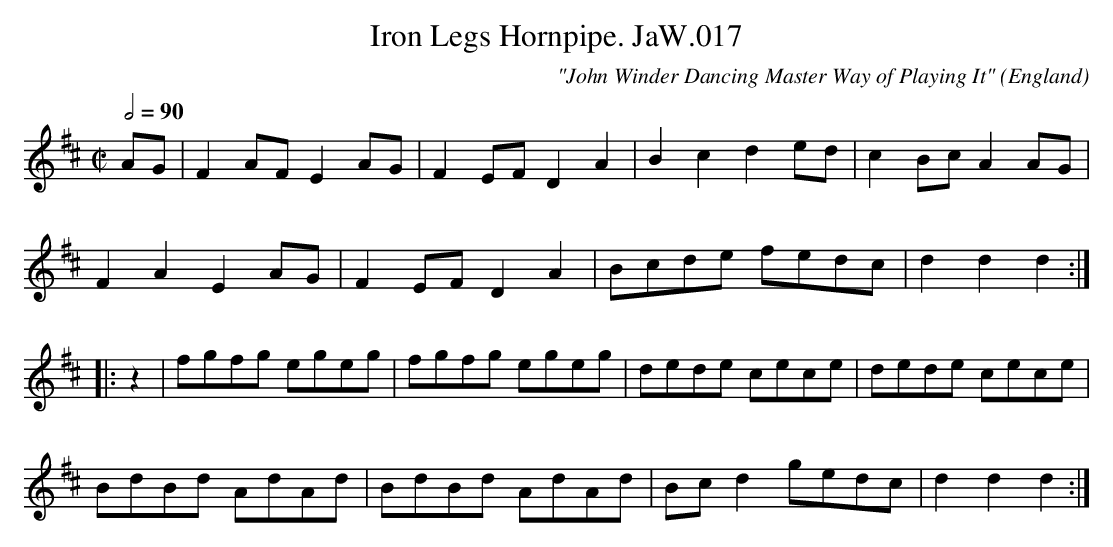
X:1
T:Iron Legs Hornpipe. JaW.017
C:"John Winder Dancing Master Way of Playing It"
L:1/8
M:C|
O:England
Q:1/2=90
K:D
AG | F2 AF E2 AG | F2EF D2 A2 | B2 c2 d2 ed | c2Bc A2AG |!
F2 A2 E2 AG | F2EF D2 A2 | Bcde fedc | d2d2 d2 :|!
|:z2|fgfg egeg | fgfg egeg | dede cece | dede cece |!
BdBd AdAd |BdBd AdAd | Bcd2 gedc | d2d2 d2 :|
